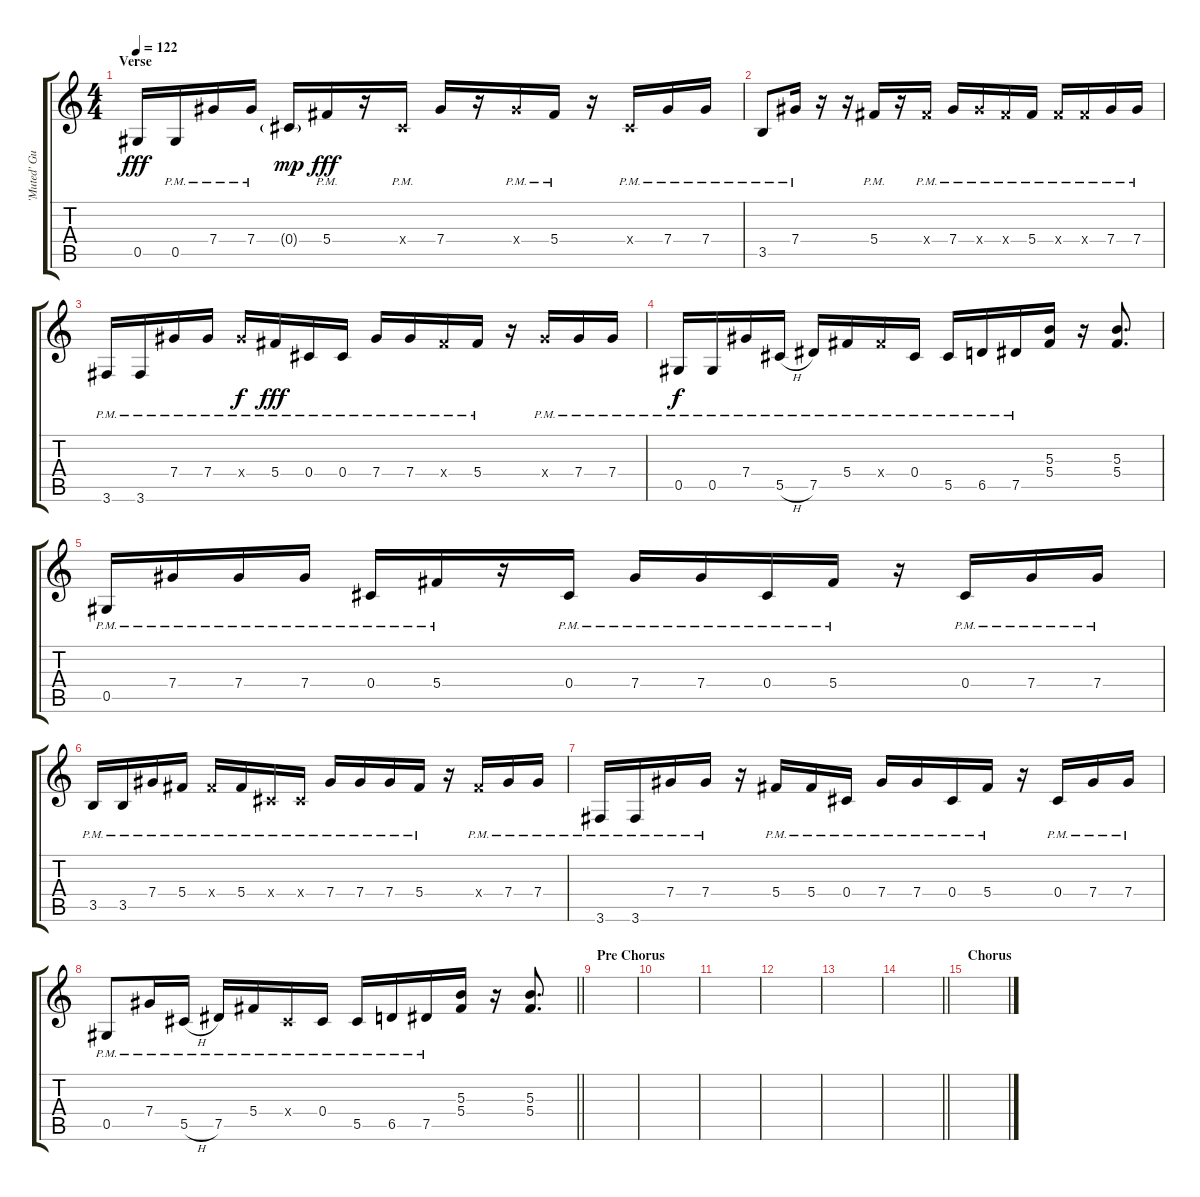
\track ("'Muted' Guitar" "'Muted' Gu") {instrument distortionguitar}
\staff {score tabs}
\tuning (Eb4 Bb3 Gb3 Db3 Ab2 Eb2) {hide}
\ts (4 4)
\section ("" "Verse")
\tempo 122
\clef g2
\ks c
0.5.16{dy fff} 0.5{pm}.16 7.4{pm}.16 7.4{pm}.16 0.4{g}.16{dy mp} 5.4{pm}.16{dy fff} r.16 0.4{pm x}.16 7.4.16 r.16 7.4{pm x}.16 5.4{pm}.16 r.16 0.4{pm x}.16 7.4{pm}.16 7.4{pm}.16 |
3.5{pm}.8 7.4{pm}.16 r.16 r.16 5.4{pm}.16 r.16 5.4{pm x}.16 7.4{pm}.16 7.4{pm x}.16 5.4{pm x}.16 5.4{pm}.16 5.4{pm x}.16 5.4{pm x}.16 7.4{pm}.16 7.4{pm}.16 |
3.6{pm}.16 3.6{pm}.16 7.4{pm}.16 7.4{pm}.16 7.4{pm x}.16{dy f} 5.4{pm}.16{dy fff} 0.4{pm}.16 0.4{pm}.16 7.4{pm}.16 7.4{pm}.16 5.4{pm x}.16 5.4{pm}.16 r.16 7.4{pm x}.16 7.4{pm}.16 7.4{pm}.16 |
0.5{pm}.16{dy f} 0.5{pm}.16 7.4{pm}.16 5.5{h pm}.16 7.5{pm}.16 5.4{pm}.16 5.4{pm x}.16 0.4{pm}.16 5.5{pm}.16 6.5{pm}.16 7.5{pm}.16 (5.3 5.4).16 r.16 (5.3 5.4).8{d} |
0.5{pm}.16 7.4{pm}.16 7.4{pm}.16 7.4{pm}.16 0.4{pm}.16 5.4{pm}.16 r.16 0.4{pm}.16 7.4{pm}.16 7.4{pm}.16 0.4{pm}.16 5.4{pm}.16 r.16 0.4{pm}.16 7.4{pm}.16 7.4{pm}.16 |
3.5{pm}.16 3.5{pm}.16 7.4{pm}.16 5.4{pm}.16 5.4{pm x}.16 5.4{pm}.16 0.4{pm x}.16 0.4{pm x}.16 7.4{pm}.16 7.4{pm}.16 7.4{pm}.16 5.4{pm}.16 r.16 5.4{pm x}.16 7.4{pm}.16 7.4{pm}.16 |
3.6{pm}.16 3.6{pm}.16 7.4{pm}.16 7.4{pm}.16 r.16 5.4{pm}.16 5.4{pm}.16 0.4{pm}.16 7.4{pm}.16 7.4{pm}.16 0.4{pm}.16 5.4{pm}.16 r.16 0.4{pm}.16 7.4{pm}.16 7.4{pm}.16 |
\barLineRight lightlight
0.5{pm}.8 7.4{pm}.16 5.5{h pm}.16 7.5{pm}.16 5.4{pm}.16 0.4{pm x}.16 0.4{pm}.16 5.5{pm}.16 6.5{pm}.16 7.5{pm}.16 (5.3 5.4).16 r.16 (5.3 5.4).8{d} |
\section ("" "Pre Chorus")
|
|
|
|
|
\barLineRight lightlight
|
\section ("" "Chorus")
